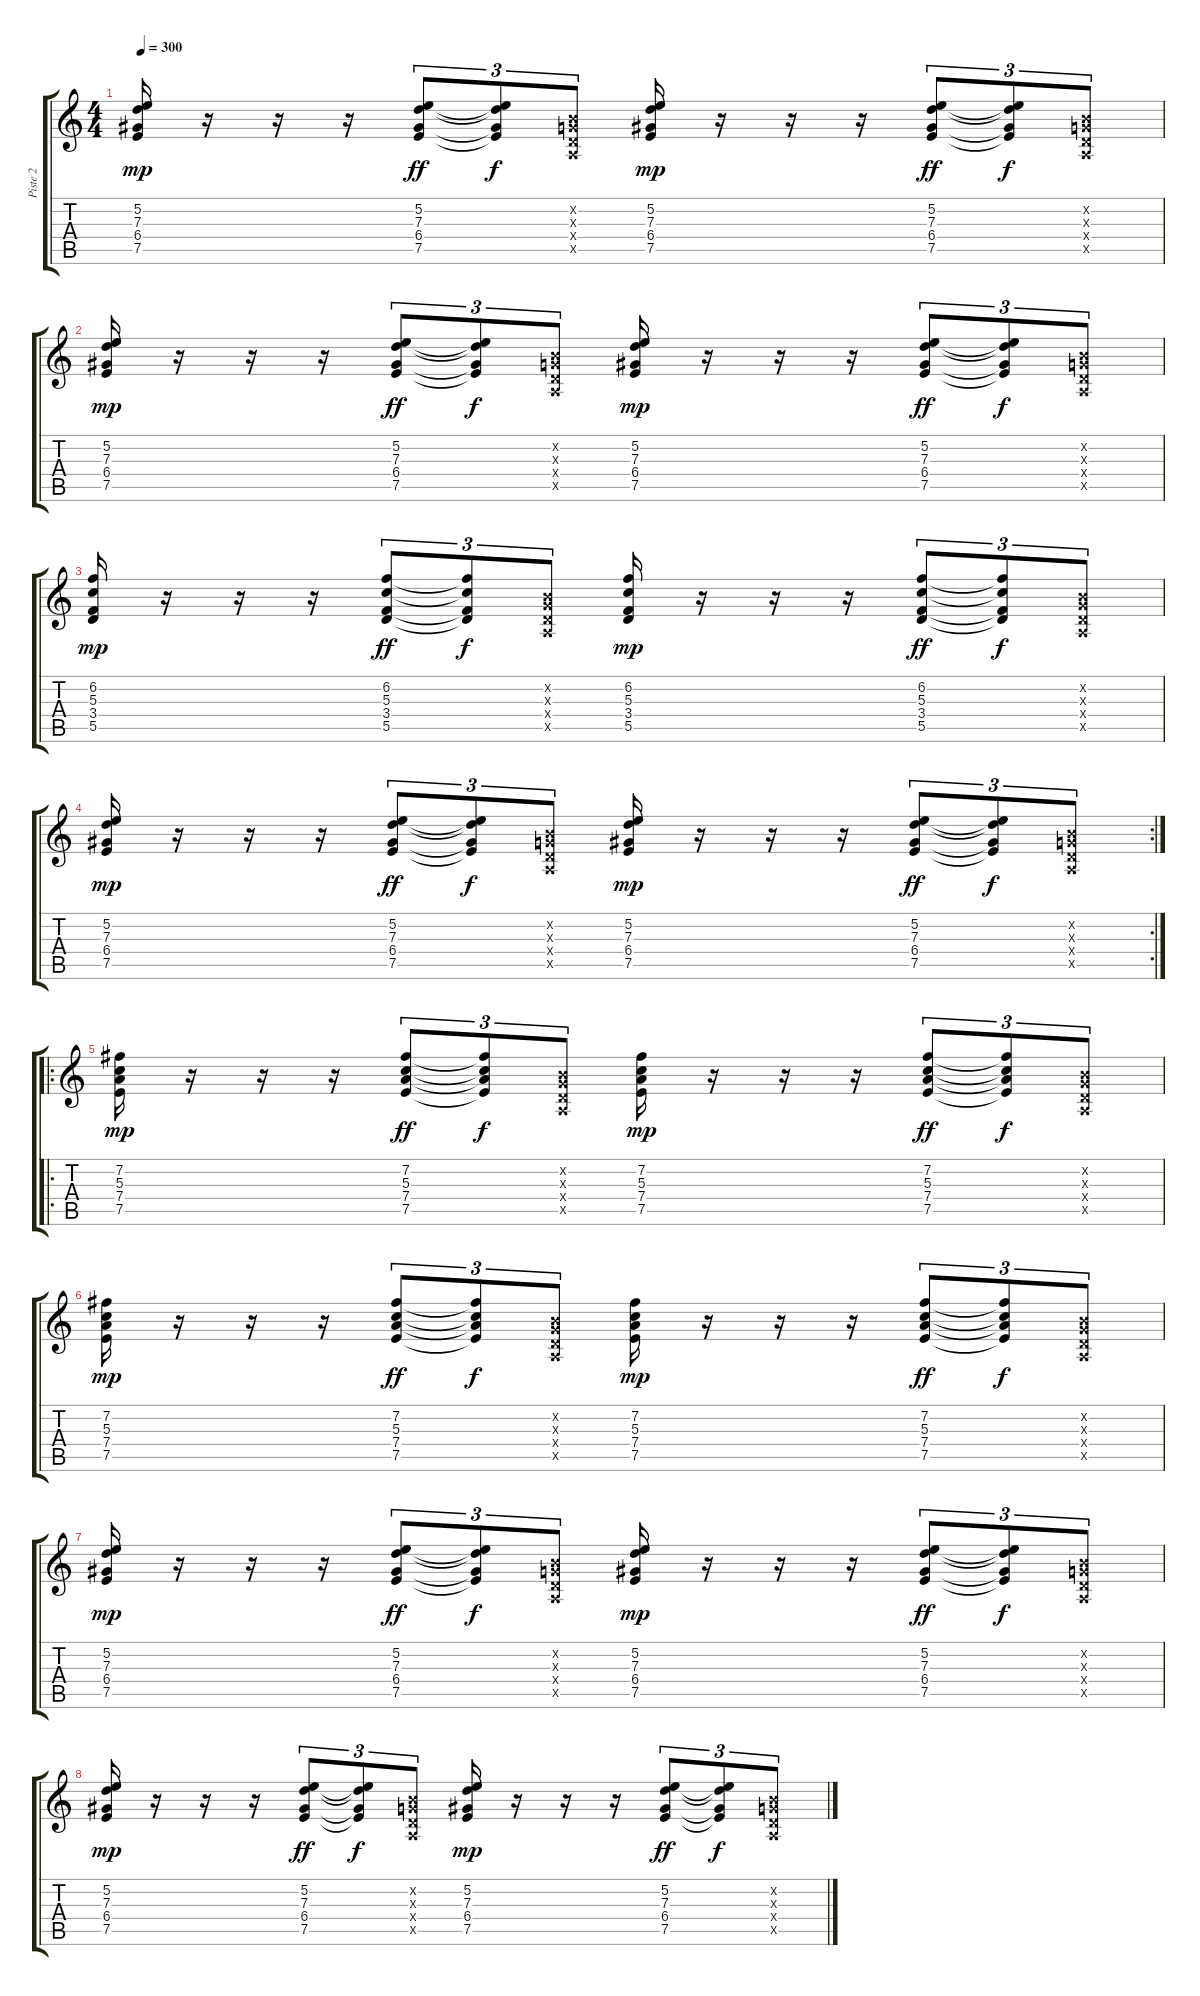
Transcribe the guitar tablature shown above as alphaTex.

\track ("Piste 2" "Piste 2") {instrument acousticguitarnylon}
\staff {score tabs}
\tuning (E4 B3 G3 D3 A2 E2) {hide}
\ts (4 4)
\tempo 300
\clef g2
\ks c
(5.2 7.3 6.4 7.5).16{dy mp} r.16 r.16 r.16 (5.2 7.3 6.4 7.5).8{tu (3 2) dy ff} (5.2{t} 7.3{t} 6.4{t} 7.5{t}).8{tu (3 2) dy f} (0.2{x} 0.3{x} 0.4{x} 0.5{x}).8{tu (3 2)} (5.2 7.3 6.4 7.5).16{dy mp} r.16 r.16 r.16 (5.2 7.3 6.4 7.5).8{tu (3 2) dy ff} (5.2{t} 7.3{t} 6.4{t} 7.5{t}).8{tu (3 2) dy f} (0.2{x} 0.3{x} 0.4{x} 0.5{x}).8{tu (3 2)} |
(5.2 7.3 6.4 7.5).16{dy mp} r.16 r.16 r.16 (5.2 7.3 6.4 7.5).8{tu (3 2) dy ff} (5.2{t} 7.3{t} 6.4{t} 7.5{t}).8{tu (3 2) dy f} (0.2{x} 0.3{x} 0.4{x} 0.5{x}).8{tu (3 2)} (5.2 7.3 6.4 7.5).16{dy mp} r.16 r.16 r.16 (5.2 7.3 6.4 7.5).8{tu (3 2) dy ff} (5.2{t} 7.3{t} 6.4{t} 7.5{t}).8{tu (3 2) dy f} (0.2{x} 0.3{x} 0.4{x} 0.5{x}).8{tu (3 2)} |
(6.2 5.3 3.4 5.5).16{dy mp} r.16 r.16 r.16 (6.2 5.3 3.4 5.5).8{tu (3 2) dy ff} (6.2{t} 5.3{t} 3.4{t} 5.5{t}).8{tu (3 2) dy f} (0.2{x} 0.3{x} 0.4{x} 0.5{x}).8{tu (3 2)} (6.2 5.3 3.4 5.5).16{dy mp} r.16 r.16 r.16 (6.2 5.3 3.4 5.5).8{tu (3 2) dy ff} (6.2{t} 5.3{t} 3.4{t} 5.5{t}).8{tu (3 2) dy f} (0.2{x} 0.3{x} 0.4{x} 0.5{x}).8{tu (3 2)} |
\rc 2
(5.2 7.3 6.4 7.5).16{dy mp} r.16 r.16 r.16 (5.2 7.3 6.4 7.5).8{tu (3 2) dy ff} (5.2{t} 7.3{t} 6.4{t} 7.5{t}).8{tu (3 2) dy f} (0.2{x} 0.3{x} 0.4{x} 0.5{x}).8{tu (3 2)} (5.2 7.3 6.4 7.5).16{dy mp} r.16 r.16 r.16 (5.2 7.3 6.4 7.5).8{tu (3 2) dy ff} (5.2{t} 7.3{t} 6.4{t} 7.5{t}).8{tu (3 2) dy f} (0.2{x} 0.3{x} 0.4{x} 0.5{x}).8{tu (3 2)} |
\ro
(7.2 5.3 7.4 7.5).16{dy mp} r.16 r.16 r.16 (7.2 5.3 7.4 7.5).8{tu (3 2) dy ff} (7.2{t} 5.3{t} 7.4{t} 7.5{t}).8{tu (3 2) dy f} (0.2{x} 0.3{x} 0.4{x} 0.5{x}).8{tu (3 2)} (7.2 5.3 7.4 7.5).16{dy mp} r.16 r.16 r.16 (7.2 5.3 7.4 7.5).8{tu (3 2) dy ff} (7.2{t} 5.3{t} 7.4{t} 7.5{t}).8{tu (3 2) dy f} (0.2{x} 0.3{x} 0.4{x} 0.5{x}).8{tu (3 2)} |
(7.2 5.3 7.4 7.5).16{dy mp} r.16 r.16 r.16 (7.2 5.3 7.4 7.5).8{tu (3 2) dy ff} (7.2{t} 5.3{t} 7.4{t} 7.5{t}).8{tu (3 2) dy f} (0.2{x} 0.3{x} 0.4{x} 0.5{x}).8{tu (3 2)} (7.2 5.3 7.4 7.5).16{dy mp} r.16 r.16 r.16 (7.2 5.3 7.4 7.5).8{tu (3 2) dy ff} (7.2{t} 5.3{t} 7.4{t} 7.5{t}).8{tu (3 2) dy f} (0.2{x} 0.3{x} 0.4{x} 0.5{x}).8{tu (3 2)} |
(5.2 7.3 6.4 7.5).16{dy mp} r.16 r.16 r.16 (5.2 7.3 6.4 7.5).8{tu (3 2) dy ff} (5.2{t} 7.3{t} 6.4{t} 7.5{t}).8{tu (3 2) dy f} (0.2{x} 0.3{x} 0.4{x} 0.5{x}).8{tu (3 2)} (5.2 7.3 6.4 7.5).16{dy mp} r.16 r.16 r.16 (5.2 7.3 6.4 7.5).8{tu (3 2) dy ff} (5.2{t} 7.3{t} 6.4{t} 7.5{t}).8{tu (3 2) dy f} (0.2{x} 0.3{x} 0.4{x} 0.5{x}).8{tu (3 2)} |
(5.2 7.3 6.4 7.5).16{dy mp} r.16 r.16 r.16 (5.2 7.3 6.4 7.5).8{tu (3 2) dy ff} (5.2{t} 7.3{t} 6.4{t} 7.5{t}).8{tu (3 2) dy f} (0.2{x} 0.3{x} 0.4{x} 0.5{x}).8{tu (3 2)} (5.2 7.3 6.4 7.5).16{dy mp} r.16 r.16 r.16 (5.2 7.3 6.4 7.5).8{tu (3 2) dy ff} (5.2{t} 7.3{t} 6.4{t} 7.5{t}).8{tu (3 2) dy f} (0.2{x} 0.3{x} 0.4{x} 0.5{x}).8{tu (3 2)}
